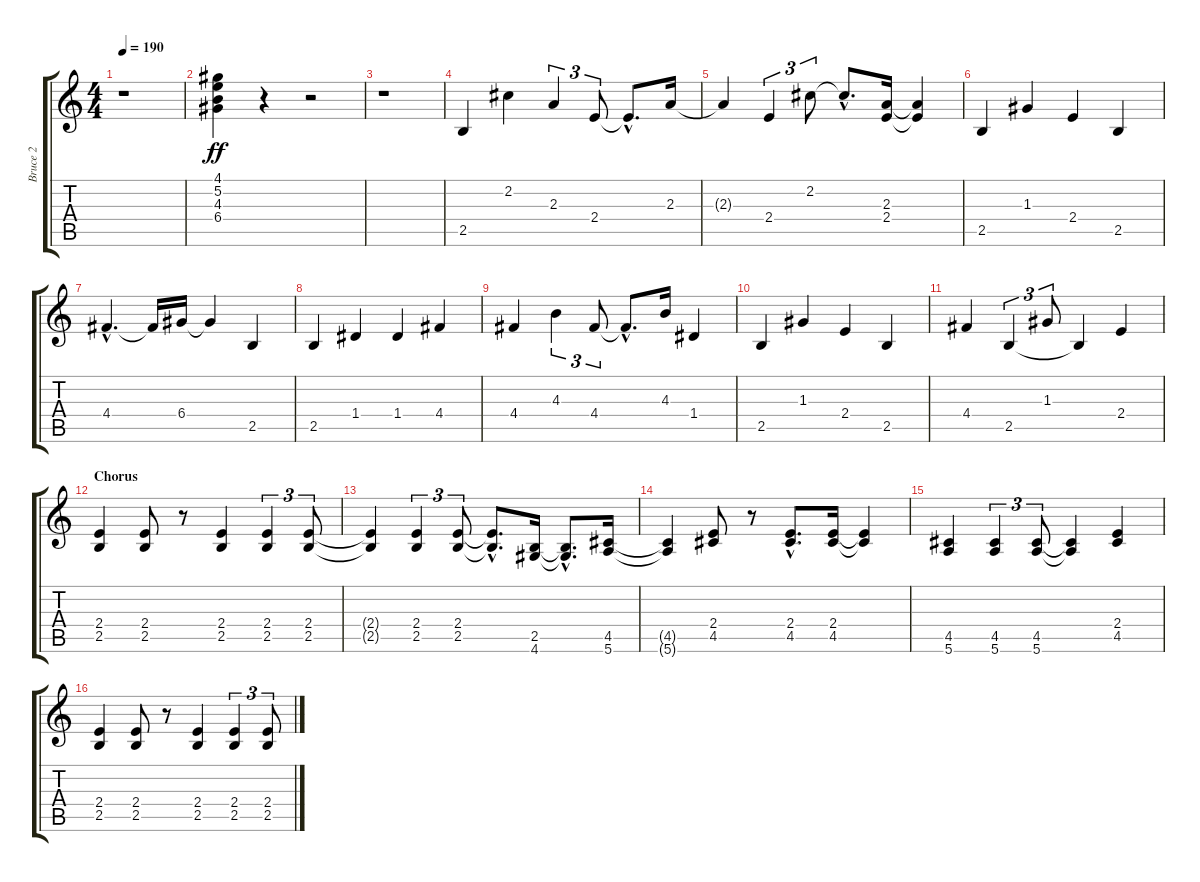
\track ("Bruce 2" "Bruce 2") {instrument electricguitarclean}
\staff {score tabs}
\tuning (E4 B3 G3 D3 A2 E2) {hide}
\ts (4 4)
\tempo 190
\clef g2
\ks c
r.1{dy ff} |
(4.1 5.2 4.3 6.4).4 r.4 r.2 |
r.1 |
2.5.4 2.2.4 2.3.4{tu (3 2)} 2.4.8{tu (3 2)} 2.4{hac t}.8{d} 2.3.16 |
2.3{t}.4 2.4.4{tu (3 2)} 2.2.8{tu (3 2)} 2.2{hac t}.8{d} (2.3 2.4).16 (2.3{t} 2.4{t}).4 |
2.5.4 1.3.4 2.4.4 2.5.4 |
4.4{hac}.4{d} 4.4{t}.16 6.4.16 6.4{t}.4 2.5.4 |
2.5.4 1.4.4 1.4.4 4.4.4 |
4.4.4 4.3.4{tu (3 2)} 4.4.8{tu (3 2)} 4.4{hac t}.8{d} 4.3.16 1.4.4 |
2.5.4 1.3.4 2.4.4 2.5.4 |
4.4.4 2.5.4{tu (3 2)} 1.3.8{tu (3 2)} 2.5{t}.4 2.4.4 |
\section ("" "Chorus")
(2.4 2.5).4 (2.4 2.5).8 r.8 (2.4 2.5).4 (2.4 2.5).4{tu (3 2)} (2.4 2.5).8{tu (3 2)} |
(2.4{t} 2.5{t}).4 (2.4 2.5).4{tu (3 2)} (2.4 2.5).8{tu (3 2)} (2.4{hac t} 2.5{hac t}).8{d} (2.5 4.6).16 (2.5{hac t} 4.6{hac t}).8{d} (4.5 5.6).16 |
(4.5{t} 5.6{t}).4 (2.4 4.5).8 r.8 (2.4{hac} 4.5{hac}).8{d} (2.4 4.5).16 (2.4{t} 4.5{t}).4 |
(4.5 5.6).4 (4.5 5.6).4{tu (3 2)} (4.5 5.6).8{tu (3 2)} (4.5{t} 5.6{t}).4 (2.4 4.5).4 |
(2.4 2.5).4 (2.4 2.5).8 r.8 (2.4 2.5).4 (2.4 2.5).4{tu (3 2)} (2.4 2.5).8{tu (3 2)}
